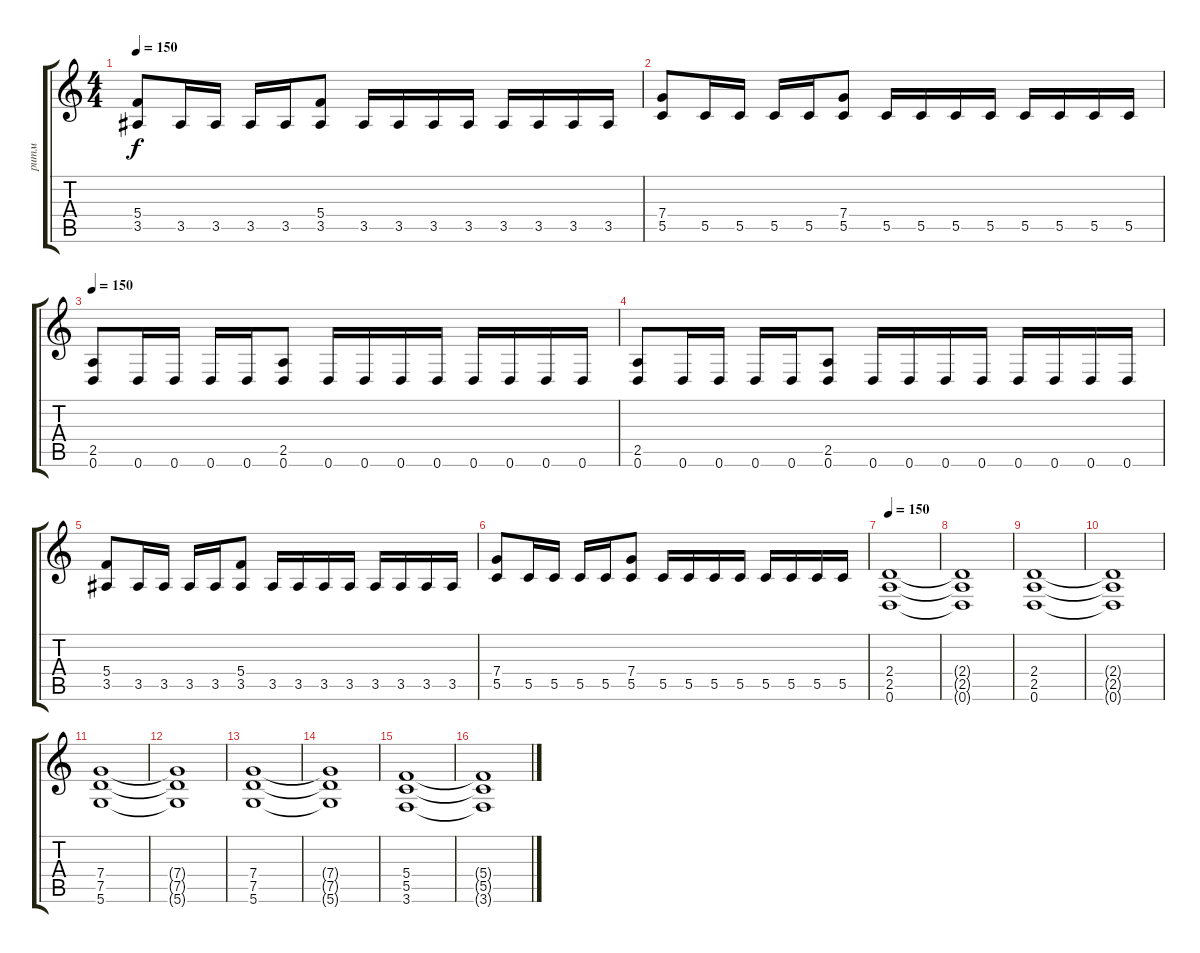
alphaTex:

\track ("ритм" "ритм") {instrument distortionguitar}
\staff {score tabs}
\tuning (D4 A3 F3 C3 G2 D2) {hide}
\ts (4 4)
\tempo 150
\clef g2
\ks c
(5.4 3.5).8{dy f} 3.5.16 3.5.16 3.5.16 3.5.16 (5.4 3.5).8 3.5.16 3.5.16 3.5.16 3.5.16 3.5.16 3.5.16 3.5.16 3.5.16 |
(7.4 5.5).8 5.5.16 5.5.16 5.5.16 5.5.16 (7.4 5.5).8 5.5.16 5.5.16 5.5.16 5.5.16 5.5.16 5.5.16 5.5.16 5.5.16 |
\tempo 150
(2.5 0.6).8 0.6.16 0.6.16 0.6.16 0.6.16 (2.5 0.6).8 0.6.16 0.6.16 0.6.16 0.6.16 0.6.16 0.6.16 0.6.16 0.6.16 |
(2.5 0.6).8 0.6.16 0.6.16 0.6.16 0.6.16 (2.5 0.6).8 0.6.16 0.6.16 0.6.16 0.6.16 0.6.16 0.6.16 0.6.16 0.6.16 |
(5.4 3.5).8 3.5.16 3.5.16 3.5.16 3.5.16 (5.4 3.5).8 3.5.16 3.5.16 3.5.16 3.5.16 3.5.16 3.5.16 3.5.16 3.5.16 |
(7.4 5.5).8 5.5.16 5.5.16 5.5.16 5.5.16 (7.4 5.5).8 5.5.16 5.5.16 5.5.16 5.5.16 5.5.16 5.5.16 5.5.16 5.5.16 |
\tempo 150
(2.4 2.5 0.6).1 |
(2.4{t} 2.5{t} 0.6{t}).1 |
(2.4 2.5 0.6).1 |
(2.4{t} 2.5{t} 0.6{t}).1 |
(7.4 7.5 5.6).1 |
(7.4{t} 7.5{t} 5.6{t}).1 |
(7.4 7.5 5.6).1 |
(7.4{t} 7.5{t} 5.6{t}).1 |
(5.4 5.5 3.6).1 |
(5.4{t} 5.5{t} 3.6{t}).1
